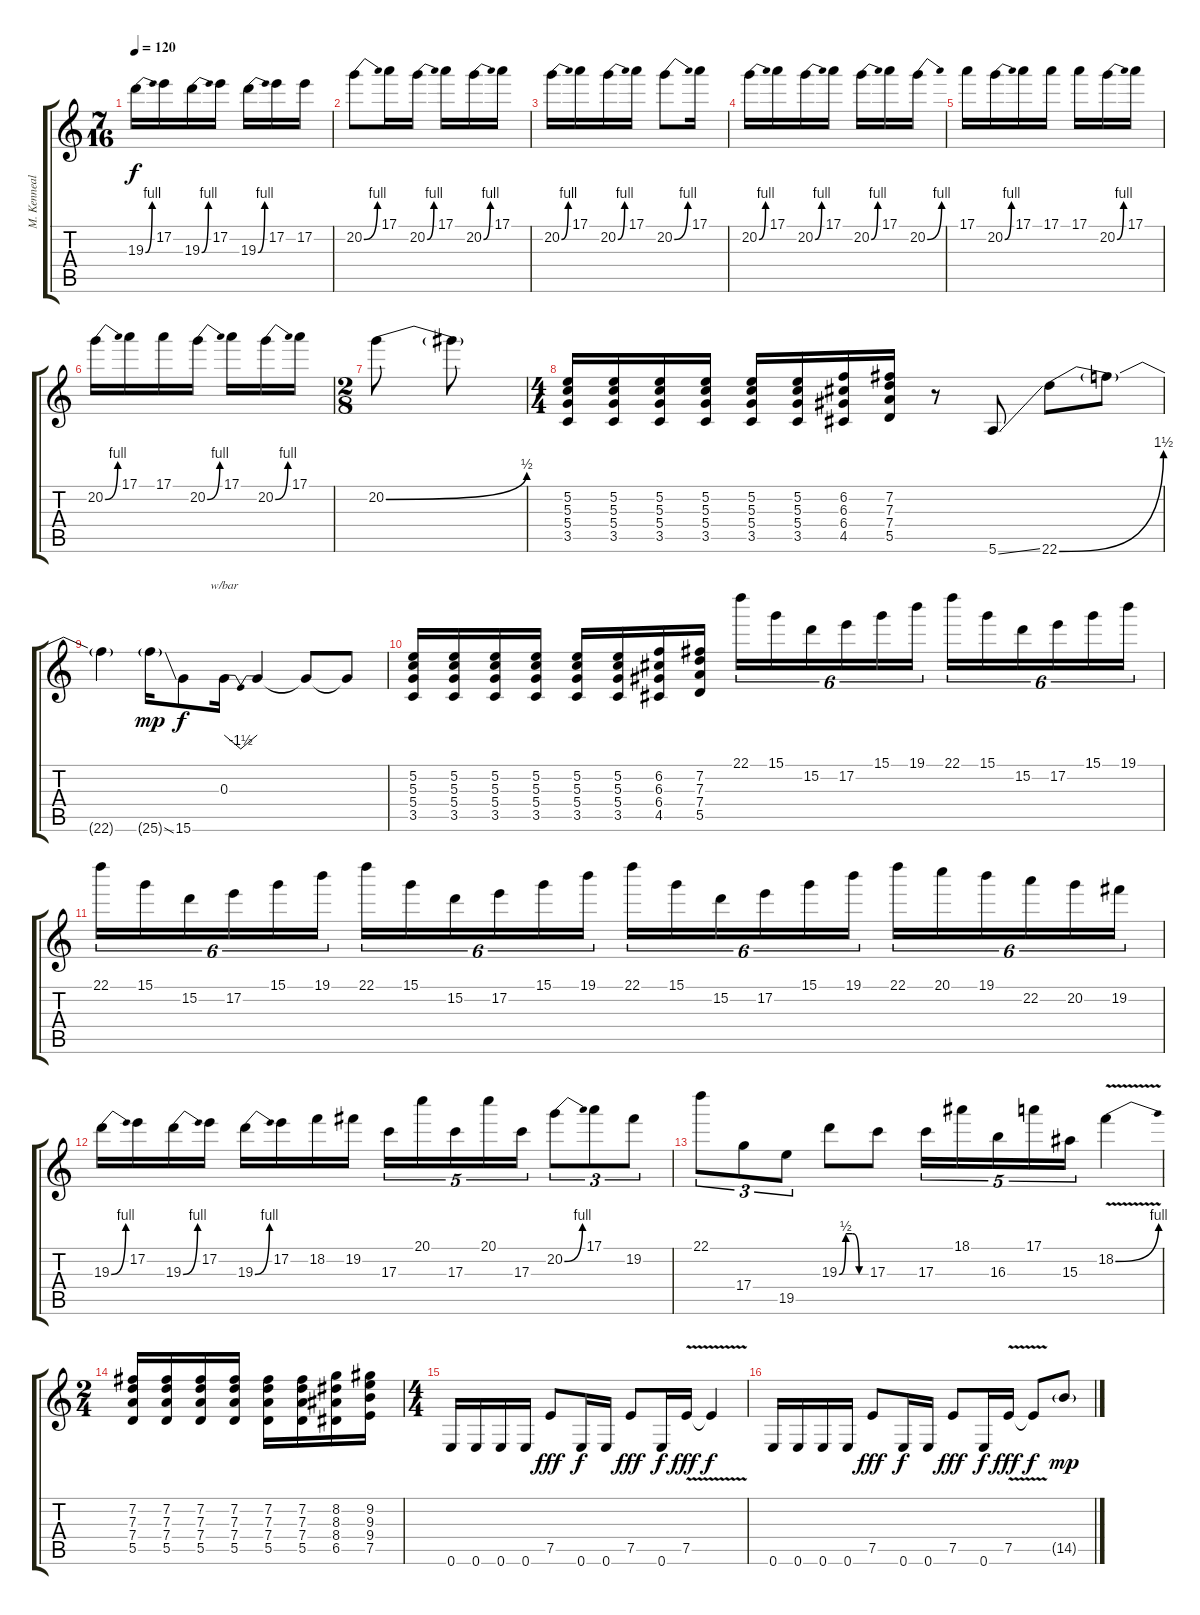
\track ("M. Kennealy" "M. Kenneal") {instrument distortionguitar}
\staff {score tabs}
\tuning (E4 B3 G3 D3 A2 E2) {hide}
\ts (7 16)
\tempo 120
\clef g2
\ks c
19.3{be (bend 0 0 60 4)}.16{dy f} 17.2.16 19.3{be (bend 0 0 60 4)}.16 17.2.16 19.3{be (bend 0 0 60 4)}.16 17.2.16 17.2.16 |
20.2{be (bend 0 0 60 4)}.8 17.1.16 20.2{be (bend 0 0 60 4)}.16 17.1.16 20.2{be (bend 0 0 60 4)}.16 17.1.16 |
20.2{be (bend 0 0 60 4)}.16 17.1.16 20.2{be (bend 0 0 60 4)}.16 17.1.16 20.2{be (bend 0 0 60 4)}.8 17.1.16 |
20.2{be (bend 0 0 60 4)}.16 17.1.16 20.2{be (bend 0 0 60 4)}.16 17.1.16 20.2{be (bend 0 0 60 4)}.16 17.1.16 20.2{be (bend 0 0 60 4)}.16 |
17.1.16 20.2{be (bend 0 0 60 4)}.16 17.1.16 17.1.16 17.1.16 20.2{be (bend 0 0 60 4)}.16 17.1.16 |
20.2{be (bend 0 0 60 4)}.16 17.1.16 17.1.16 20.2{be (bend 0 0 60 4)}.16 17.1.16 20.2{be (bend 0 0 60 4)}.16 17.1.16 |
\ts (2 8)
20.2{be (bend 0 0 60 2)}.8 20.2{t}.8 |
\ts (4 4)
(5.2 5.3 5.4 3.5).16 (5.2 5.3 5.4 3.5).16 (5.2 5.3 5.4 3.5).16 (5.2 5.3 5.4 3.5).16 (5.2 5.3 5.4 3.5).16 (5.2 5.3 5.4 3.5).16 (6.2 6.3 6.4 4.5).16 (7.2 7.3 7.4 5.5).16 r.8 5.6{ss}.8 22.6{be (bend 0 0 60 6)}.8 22.6{t}.8 |
22.6{t}.4 25.6{ss g}.16{dy mp} 15.6.8{dy f} 0.3.16{tbe (dip default 0 0 30 -6 60 0)} 0.3{t}.4 0.3{t}.8 0.3{t}.8 |
(5.2 5.3 5.4 3.5).16 (5.2 5.3 5.4 3.5).16 (5.2 5.3 5.4 3.5).16 (5.2 5.3 5.4 3.5).16 (5.2 5.3 5.4 3.5).16 (5.2 5.3 5.4 3.5).16 (6.2 6.3 6.4 4.5).16 (7.2 7.3 7.4 5.5).16 22.1.16{tu (6 4)} 15.1.16{tu (6 4)} 15.2.16{tu (6 4)} 17.2.16{tu (6 4)} 15.1.16{tu (6 4)} 19.1.16{tu (6 4)} 22.1.16{tu (6 4)} 15.1.16{tu (6 4)} 15.2.16{tu (6 4)} 17.2.16{tu (6 4)} 15.1.16{tu (6 4)} 19.1.16{tu (6 4)} |
22.1.16{tu (6 4)} 15.1.16{tu (6 4)} 15.2.16{tu (6 4)} 17.2.16{tu (6 4)} 15.1.16{tu (6 4)} 19.1.16{tu (6 4)} 22.1.16{tu (6 4)} 15.1.16{tu (6 4)} 15.2.16{tu (6 4)} 17.2.16{tu (6 4)} 15.1.16{tu (6 4)} 19.1.16{tu (6 4)} 22.1.16{tu (6 4)} 15.1.16{tu (6 4)} 15.2.16{tu (6 4)} 17.2.16{tu (6 4)} 15.1.16{tu (6 4)} 19.1.16{tu (6 4)} 22.1.16{tu (6 4)} 20.1.16{tu (6 4)} 19.1.16{tu (6 4)} 22.2.16{tu (6 4)} 20.2.16{tu (6 4)} 19.2.16{tu (6 4)} |
19.3{be (bend 0 0 60 4)}.16 17.2.16 19.3{be (bend 0 0 60 4)}.16 17.2.16 19.3{be (bend 0 0 60 4)}.16 17.2.16 18.2.16 19.2.16 17.3.16{tu (5 4)} 20.1.16{tu (5 4)} 17.3.16{tu (5 4)} 20.1.16{tu (5 4)} 17.3.16{tu (5 4)} 20.2{be (bend 0 0 60 4)}.8{tu (3 2)} 17.1.8{tu (3 2)} 19.2.8{tu (3 2)} |
22.1.8{tu (3 2)} 17.4.8{tu (3 2)} 19.5.8{tu (3 2)} 19.3{be (custom 0 0 15 2 30 2 45 0 60 0)}.8 17.3.8 17.3.16{tu (5 4)} 18.1.16{tu (5 4)} 16.3.16{tu (5 4)} 17.1.16{tu (5 4)} 15.3.16{tu (5 4)} 18.2{be (bend 0 0 60 4) v}.4 |
\ts (2 4)
(7.2 7.3 7.4 5.5).16 (7.2 7.3 7.4 5.5).16 (7.2 7.3 7.4 5.5).16 (7.2 7.3 7.4 5.5).16 (7.2 7.3 7.4 5.5).16 (7.2 7.3 7.4 5.5).16 (8.2 8.3 8.4 6.5).16 (9.2 9.3 9.4 7.5).16 |
\ts (4 4)
0.6.16 0.6.16 0.6.16 0.6.16 7.5.8{dy fff} 0.6.16{dy f} 0.6.16 7.5.8{dy fff} 0.6.16{dy f} 7.5{v}.16{dy fff} 7.5{t}.4{dy f} |
0.6.16 0.6.16 0.6.16 0.6.16 7.5.8{dy fff} 0.6.16{dy f} 0.6.16 7.5.8{dy fff} 0.6.16{dy f} 7.5{v}.16{dy fff} 7.5{t}.8{dy f} 14.5{g}.8{dy mp}
